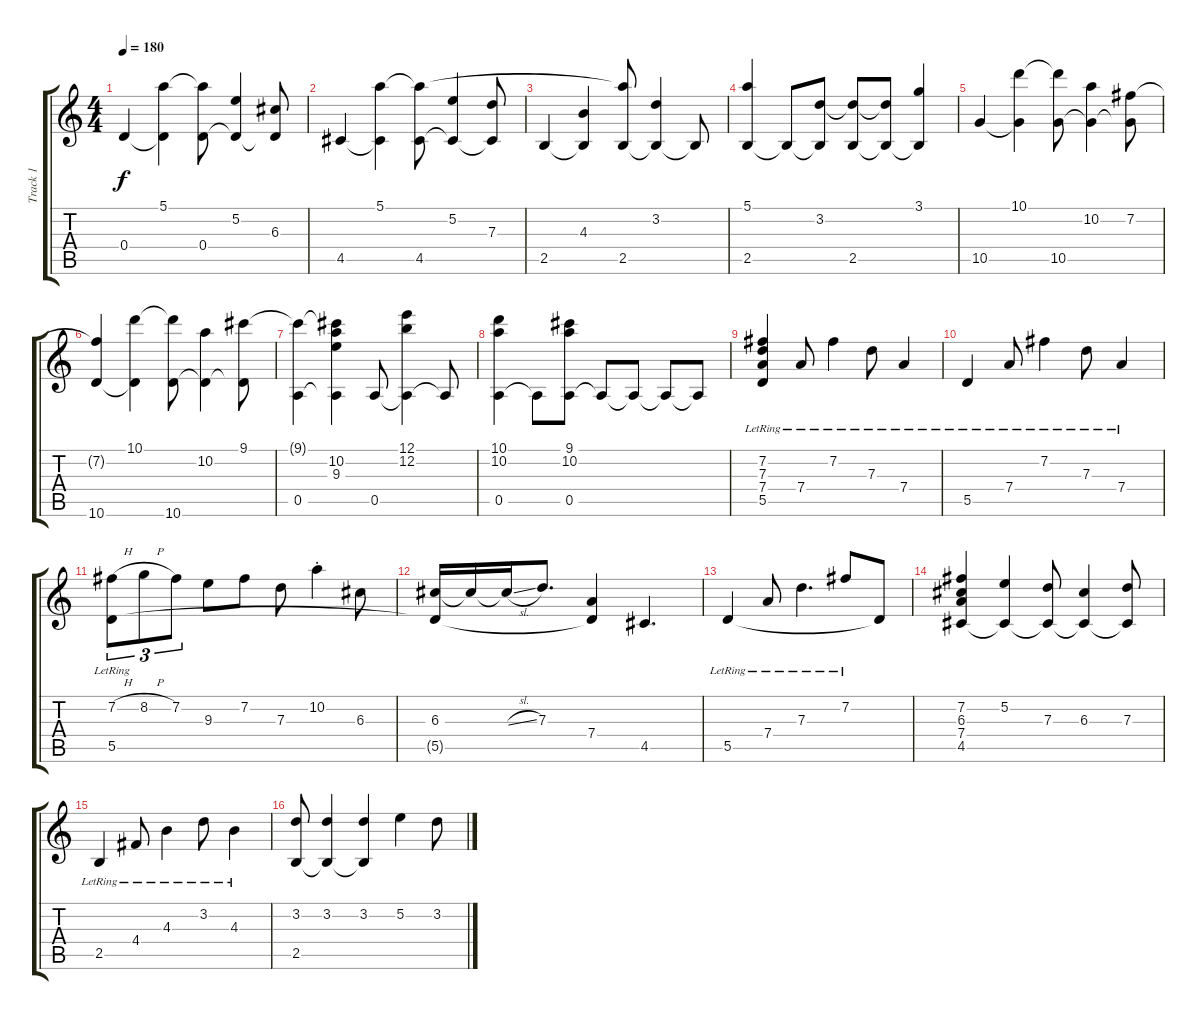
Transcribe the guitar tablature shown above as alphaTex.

\track ("Track 1" "Track 1") {instrument acousticguitarnylon}
\staff {score tabs}
\tuning (E4 B3 G3 D3 A2 E2) {hide}
\ts (4 4)
\tempo 180
\clef g2
\ks c
0.4.4{dy f} (5.1 0.4{t}).4 (5.1{t} 0.4).8 (5.2 0.4{t}).4 (6.3 0.4{t}).8 |
4.5.4 (5.1 4.5{t}).4 (5.1{t} 4.5).8 (5.2 4.5{t}).4 (7.3 4.5{t}).8 |
2.5.4 (4.3 2.5{t}).4 (5.1{t} 2.5).8 (3.2 2.5{t}).4 2.5{t}.8 |
(5.1 2.5).4 2.5{t}.8 (3.2 2.5{t}).8 (3.2{t} 2.5).8 (3.2{t} 2.5{t}).8 (3.1 2.5{t}).4 |
10.5.4 (10.1 10.5{t}).4 (10.1{t} 10.5).8 (10.2 10.5{t}).4 (7.2 10.5{t}).8 |
(7.2{t} 10.6).4 (10.1 10.6{t}).4 (10.1{t} 10.6).8 (10.2 10.6{t}).4 (9.1 10.6{t}).8 |
(9.1{t} 0.5).4 (9.1{t} 10.2 9.3 0.5{t}).4 0.5.8 (12.1 12.2 0.5{t}).4 0.5{t}.8 |
(10.1 10.2 0.5).4 0.5{t}.8 (9.1 10.2 0.5).8 0.5{t}.8 0.5{t}.8 0.5{t}.8 0.5{t}.8 |
(7.2{lr} 7.3{lr} 7.4{lr} 5.5{lr}).4 7.4{lr}.8 7.2{lr}.4 7.3{lr}.8 7.4{lr}.4 |
5.5{lr}.4 7.4{lr}.8 7.2{lr}.4 7.3{lr}.8 7.4{lr}.4 |
(7.2{h} 5.5{lr}).8{tu (3 2)} 8.2{h}.8{tu (3 2)} 7.2.8{tu (3 2)} 9.3.8 7.2.8 7.3.8 10.2{st}.4 6.3.8 |
(6.3 5.5{t}).16 6.3{t}.16 6.3{sl t}.16 7.3.8{d} (7.4 5.5{t}).4 4.5.4{d} |
5.5{lr}.4 7.4{lr}.8 7.3{lr}.4{d} 7.2{lr}.8 5.5{t}.8 |
(7.2 6.3 7.4 4.5).4 (5.2 4.5{t}).4 (7.3 4.5{t}).8 (6.3 4.5{t}).4 (7.3 4.5{t}).8 |
2.5{lr}.4 4.4{lr}.8 4.3{lr}.4 3.2{lr}.8 4.3{lr}.4 |
(3.2 2.5).8 (3.2 2.5{t}).4 (3.2 2.5{t}).4 5.2.4 3.2.8
